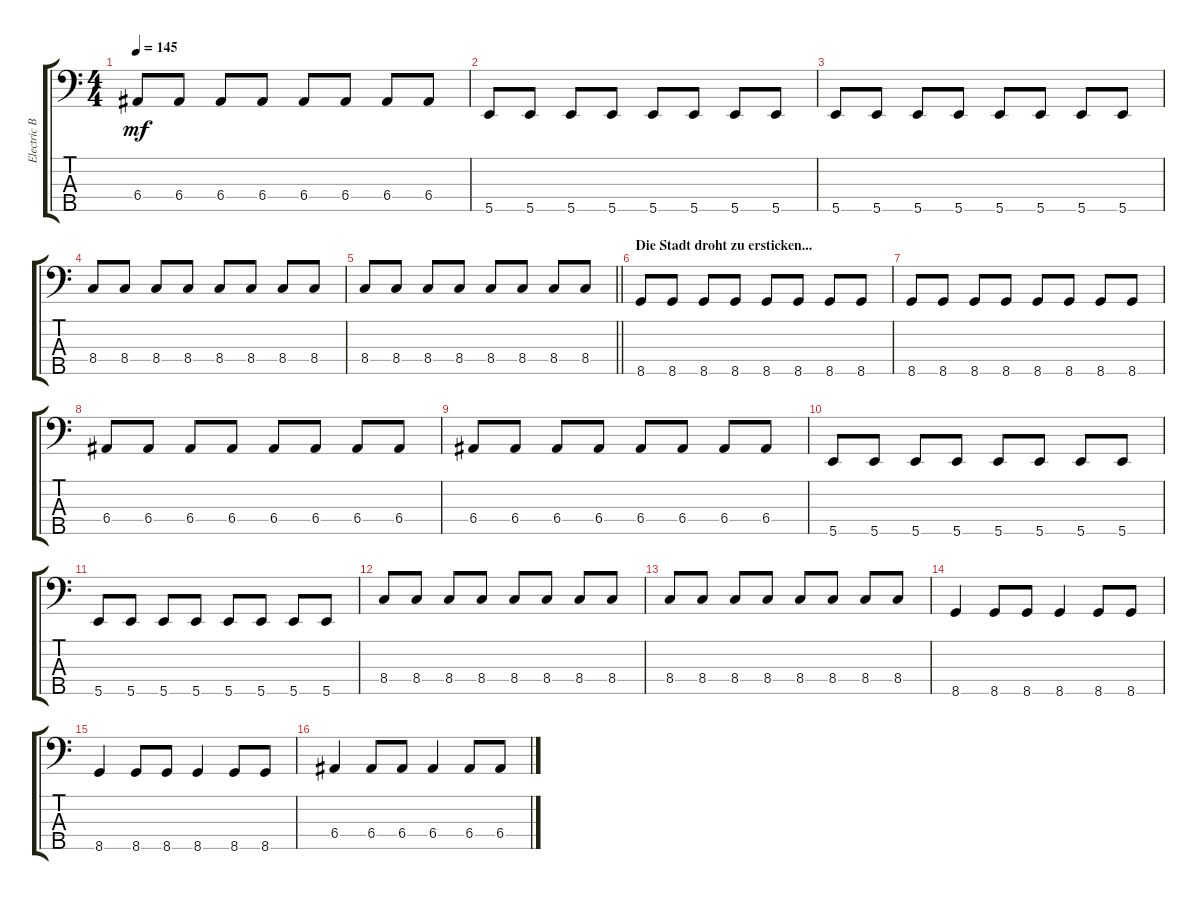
\track ("Electric Bass" "Electric B") {instrument electricbassfinger}
\staff {score tabs}
\tuning (G2 D2 A1 E1 B0) {hide}
\ts (4 4)
\tempo 145
\clef f4
\ks c
6.4.8{dy mf} 6.4.8 6.4.8 6.4.8 6.4.8 6.4.8 6.4.8 6.4.8 |
5.5.8 5.5.8 5.5.8 5.5.8 5.5.8 5.5.8 5.5.8 5.5.8 |
5.5.8 5.5.8 5.5.8 5.5.8 5.5.8 5.5.8 5.5.8 5.5.8 |
8.4.8 8.4.8 8.4.8 8.4.8 8.4.8 8.4.8 8.4.8 8.4.8 |
\barLineRight lightlight
8.4.8 8.4.8 8.4.8 8.4.8 8.4.8 8.4.8 8.4.8 8.4.8 |
\section ("" "Die Stadt droht zu ersticken...")
8.5.8 8.5.8 8.5.8 8.5.8 8.5.8 8.5.8 8.5.8 8.5.8 |
8.5.8 8.5.8 8.5.8 8.5.8 8.5.8 8.5.8 8.5.8 8.5.8 |
6.4.8 6.4.8 6.4.8 6.4.8 6.4.8 6.4.8 6.4.8 6.4.8 |
6.4.8 6.4.8 6.4.8 6.4.8 6.4.8 6.4.8 6.4.8 6.4.8 |
5.5.8 5.5.8 5.5.8 5.5.8 5.5.8 5.5.8 5.5.8 5.5.8 |
5.5.8 5.5.8 5.5.8 5.5.8 5.5.8 5.5.8 5.5.8 5.5.8 |
8.4.8 8.4.8 8.4.8 8.4.8 8.4.8 8.4.8 8.4.8 8.4.8 |
8.4.8 8.4.8 8.4.8 8.4.8 8.4.8 8.4.8 8.4.8 8.4.8 |
8.5.4 8.5.8 8.5.8 8.5.4 8.5.8 8.5.8 |
8.5.4 8.5.8 8.5.8 8.5.4 8.5.8 8.5.8 |
6.4.4 6.4.8 6.4.8 6.4.4 6.4.8 6.4.8
